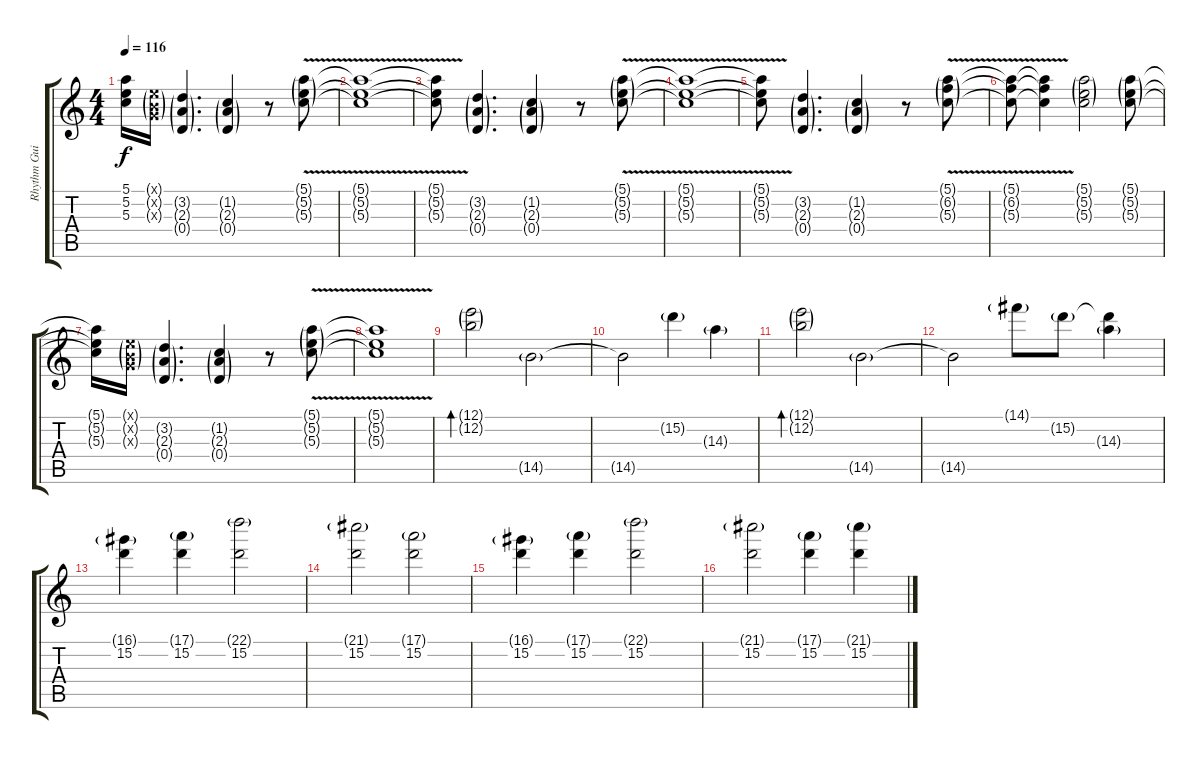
\track ("Rhythm Guitar 2 Echo" "Rhythm Gui") {instrument overdrivenguitar}
\staff {score tabs}
\tuning (E4 B3 G3 D3 A2 E2) {hide}
\ts (4 4)
\tempo 116
\clef g2
\ks c
(5.1{t} 5.2{t} 5.3{t}).16{dy f} (0.1{g x} 0.2{g x} 0.3{g x}).16 (3.2{g} 2.3{g} 0.4{g}).4{d} (1.2{g} 2.3{g} 0.4{g}).4 r.8 (5.1{v g} 5.2{v g} 5.3{v g}).8 |
(5.1{v t} 5.2{v t} 5.3{v t}).1 |
(5.1{v t} 5.2{v t} 5.3{v t}).8 (3.2{g} 2.3{g} 0.4{g}).4{d} (1.2{g} 2.3{g} 0.4{g}).4 r.8 (5.1{v g} 5.2{v g} 5.3{v g}).8 |
(5.1{v t} 5.2{v t} 5.3{v t}).1 |
(5.1{v t} 5.2{v t} 5.3{v t}).8 (3.2{g} 2.3{g} 0.4{g}).4{d} (1.2{g} 2.3{g} 0.4{g}).4 r.8 (5.1{v g} 6.2{v g} 5.3{v g}).8 |
(5.1{v t} 6.2{v t} 5.3{v t}).8 (5.1{v t} 6.2{v t} 5.3{v t}).4 (5.1{g} 5.2{g} 5.3{g}).2 (5.1{g} 5.2{g} 5.3{g}).8 |
(5.1{t} 5.2{t} 5.3{t}).16 (0.1{g x} 0.2{g x} 0.3{g x}).16 (3.2{g} 2.3{g} 0.4{g}).4{d} (1.2{g} 2.3{g} 0.4{g}).4 r.8 (5.1{v g} 5.2{v g} 5.3{v g}).8 |
(5.1{v t} 5.2{v t} 5.3{v t}).1 |
(12.1{g} 12.2{g}).2{bd 480 volume 2} 14.5{g}.2 |
14.5{t}.2 15.2{g}.4 14.3{g}.4 |
(12.1{g} 12.2{g}).2{bd 480} 14.5{g}.2 |
14.5{t}.2 14.1{g}.8 15.2{g}.8 (15.2{t} 14.3{g}).4 |
(16.1{g} 15.2).4 (17.1{g} 15.2).4 (22.1{g} 15.2).2 |
(21.1{g} 15.2).2 (17.1{g} 15.2).2 |
(16.1{g} 15.2).4 (17.1{g} 15.2).4 (22.1{g} 15.2).2 |
(21.1{g} 15.2).2 (17.1{g} 15.2).4 (21.1{g} 15.2).4
